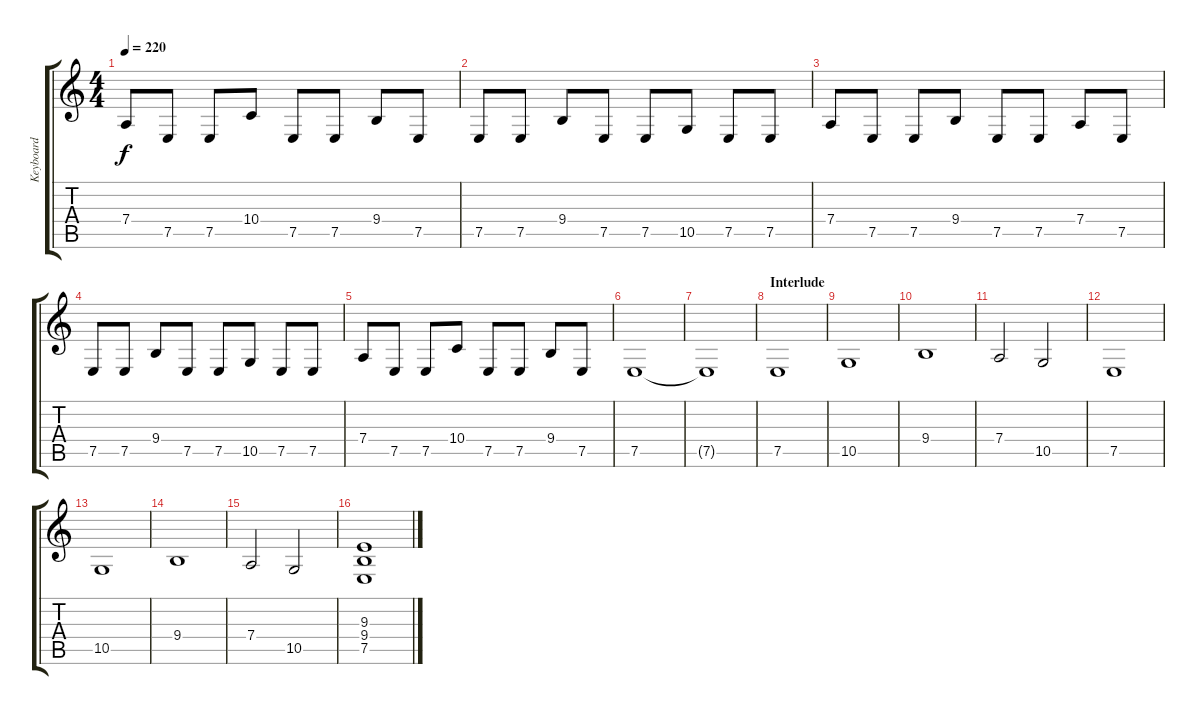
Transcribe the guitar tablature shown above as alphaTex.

\track ("Keyboard" "Keyboard") {instrument synthbrass1}
\staff {score tabs}
\tuning (E4 B3 G3 D3 A2 E2) {hide}
\ts (4 4)
\tempo 220
\clef g2
\ks c
7.4.8{dy f} 7.5.8 7.5.8 10.4.8 7.5.8 7.5.8 9.4.8 7.5.8 |
7.5.8 7.5.8 9.4.8 7.5.8 7.5.8 10.5.8 7.5.8 7.5.8 |
7.4.8 7.5.8 7.5.8 9.4.8 7.5.8 7.5.8 7.4.8 7.5.8 |
7.5.8 7.5.8 9.4.8 7.5.8 7.5.8 10.5.8 7.5.8 7.5.8 |
7.4.8 7.5.8 7.5.8 10.4.8 7.5.8 7.5.8 9.4.8 7.5.8 |
7.5.1 |
7.5{t}.1 |
\section ("" "Interlude")
7.5.1 |
10.5.1 |
9.4.1 |
7.4.2 10.5.2 |
7.5.1 |
10.5.1 |
9.4.1 |
7.4.2 10.5.2 |
(9.3 9.4 7.5).1
